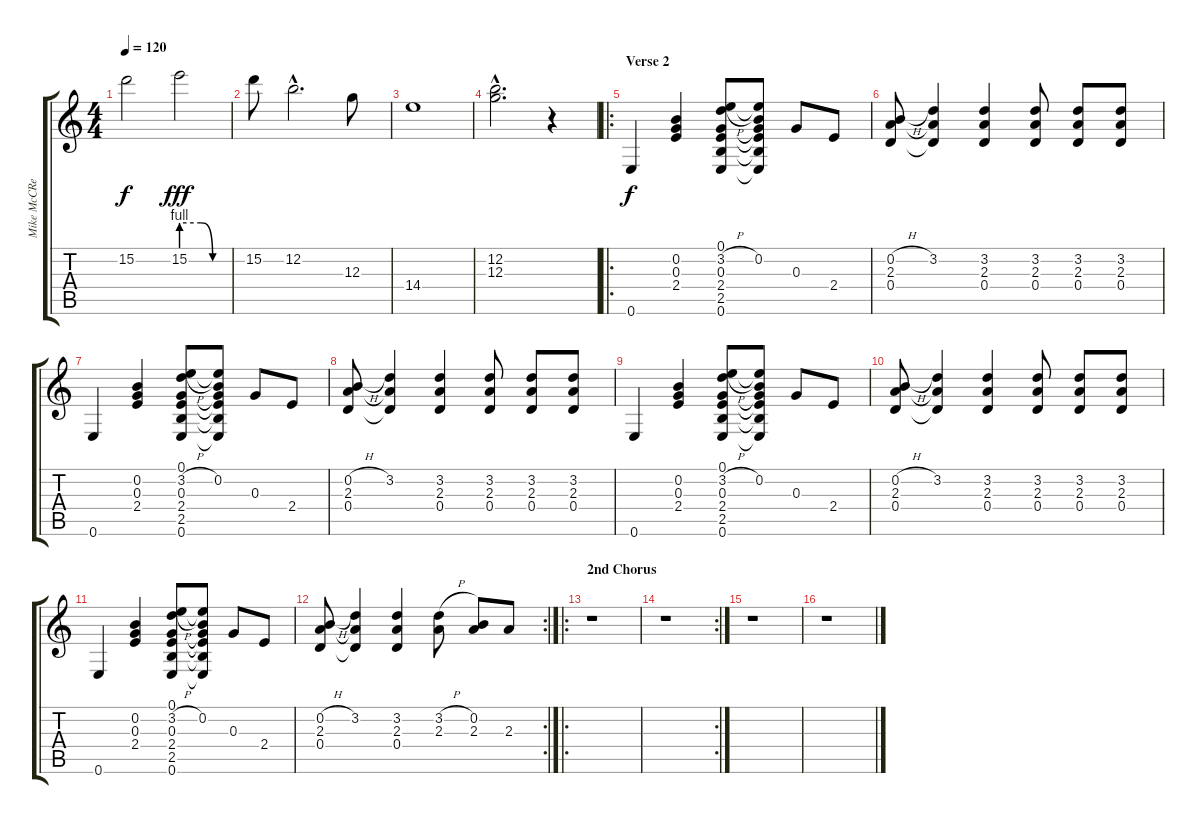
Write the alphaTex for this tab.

\track ("Mike McCReady" "Mike McCRe") {instrument acousticguitarsteel}
\staff {score tabs}
\tuning (E4 B3 G3 D3 A2 E2) {hide}
\ts (4 4)
\tempo 120
\clef g2
\ks c
15.2{t}.2{dy f} 15.2{be (custom 0 4 25 4 40 0 60 0)}.2{dy fff} |
15.2.8 12.2{hac}.2{d} 12.3.8 |
14.4.1 |
(12.2{hac} 12.3{hac}).2{d} r.4 |
\ro
\section ("" "Verse 2")
0.6.4{dy f volume 13} (0.2 0.3 2.4).4 (0.1 3.2{h} 0.3 2.4 2.5 0.6).8 (0.1{t} 0.2 0.3{t} 2.4{t} 2.5{t} 0.6{t}).8 0.3.8 2.4.8 |
(0.2{h} 2.3 0.4).8 (3.2 2.3{t} 0.4{t}).4 (3.2 2.3 0.4).4 (3.2 2.3 0.4).8 (3.2 2.3 0.4).8 (3.2 2.3 0.4).8 |
0.6.4 (0.2 0.3 2.4).4 (0.1 3.2{h} 0.3 2.4 2.5 0.6).8 (0.1{t} 0.2 0.3{t} 2.4{t} 2.5{t} 0.6{t}).8 0.3.8 2.4.8 |
(0.2{h} 2.3 0.4).8 (3.2 2.3{t} 0.4{t}).4 (3.2 2.3 0.4).4 (3.2 2.3 0.4).8 (3.2 2.3 0.4).8 (3.2 2.3 0.4).8 |
0.6.4 (0.2 0.3 2.4).4 (0.1 3.2{h} 0.3 2.4 2.5 0.6).8 (0.1{t} 0.2 0.3{t} 2.4{t} 2.5{t} 0.6{t}).8 0.3.8 2.4.8 |
(0.2{h} 2.3 0.4).8 (3.2 2.3{t} 0.4{t}).4 (3.2 2.3 0.4).4 (3.2 2.3 0.4).8 (3.2 2.3 0.4).8 (3.2 2.3 0.4).8 |
0.6.4 (0.2 0.3 2.4).4 (0.1 3.2{h} 0.3 2.4 2.5 0.6).8 (0.1{t} 0.2 0.3{t} 2.4{t} 2.5{t} 0.6{t}).8 0.3.8 2.4.8 |
\rc 2
(0.2{h} 2.3 0.4).8 (3.2 2.3{t} 0.4{t}).4 (3.2 2.3 0.4).4 (3.2{h} 2.3).8 (0.2 2.3).8 2.3.8 |
\ro
\section ("" "2nd Chorus")
r.1 |
\rc 2
r.1 |
r.1 |
r.1
